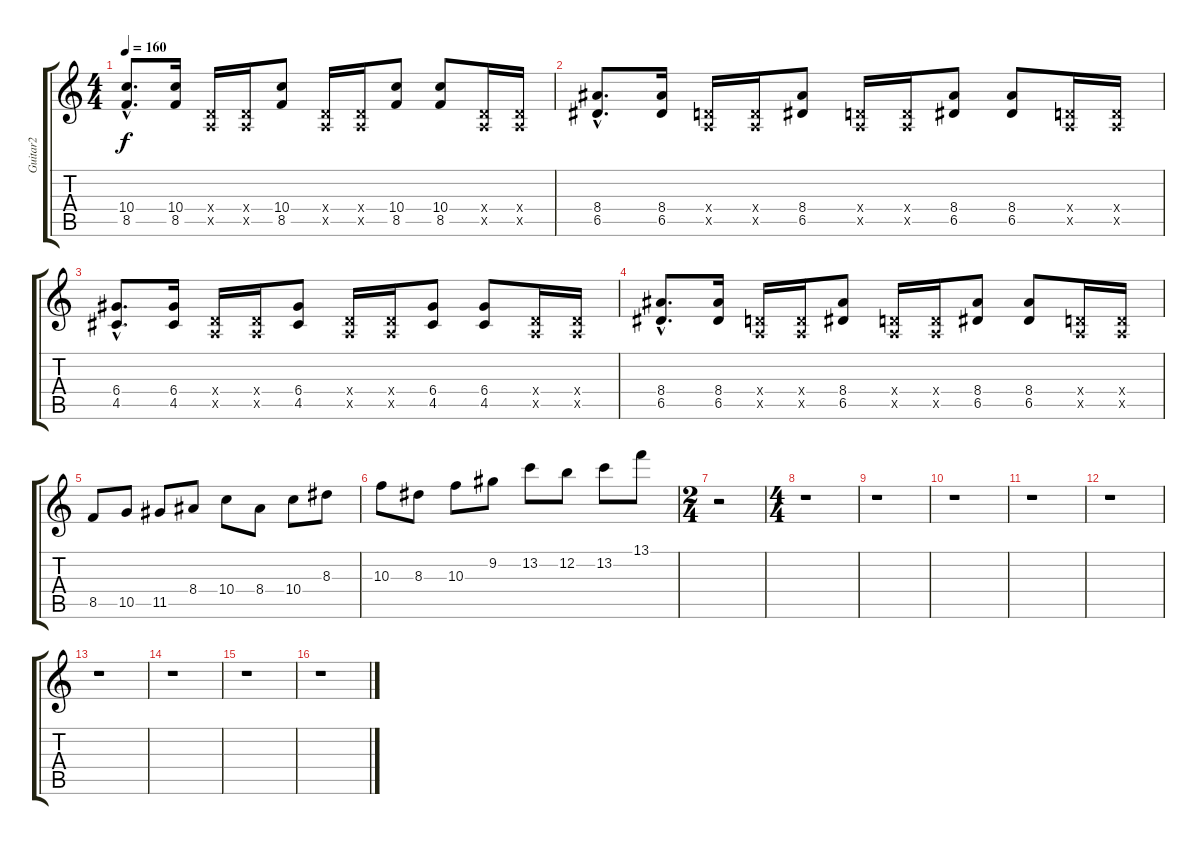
\track ("Guitar2" "Guitar2") {instrument electricguitarmuted}
\staff {score tabs}
\tuning (E4 B3 G3 D3 A2 E2) {hide}
\ts (4 4)
\tempo 160
\clef g2
\ks c
(10.4{hac} 8.5{hac}).8{d dy f} (10.4 8.5).16 (0.4{x} 0.5{x}).16 (0.4{x} 0.5{x}).16 (10.4 8.5).8 (0.4{x} 0.5{x}).16 (0.4{x} 0.5{x}).16 (10.4 8.5).8 (10.4 8.5).8 (0.4{x} 0.5{x}).16 (0.4{x} 0.5{x}).16 |
(8.4{hac} 6.5{hac}).8{d} (8.4 6.5).16 (0.4{x} 0.5{x}).16 (0.4{x} 0.5{x}).16 (8.4 6.5).8 (0.4{x} 0.5{x}).16 (0.4{x} 0.5{x}).16 (8.4 6.5).8 (8.4 6.5).8 (0.4{x} 0.5{x}).16 (0.4{x} 0.5{x}).16 |
(6.4{hac} 4.5{hac}).8{d} (6.4 4.5).16 (0.4{x} 0.5{x}).16 (0.4{x} 0.5{x}).16 (6.4 4.5).8 (0.4{x} 0.5{x}).16 (0.4{x} 0.5{x}).16 (6.4 4.5).8 (6.4 4.5).8 (0.4{x} 0.5{x}).16 (0.4{x} 0.5{x}).16 |
(8.4{hac} 6.5{hac}).8{d} (8.4 6.5).16 (0.4{x} 0.5{x}).16 (0.4{x} 0.5{x}).16 (8.4 6.5).8 (0.4{x} 0.5{x}).16 (0.4{x} 0.5{x}).16 (8.4 6.5).8 (8.4 6.5).8 (0.4{x} 0.5{x}).16 (0.4{x} 0.5{x}).16 |
8.5.8 10.5.8 11.5.8 8.4.8 10.4.8 8.4.8 10.4.8 8.3.8 |
10.3.8 8.3.8 10.3.8 9.2.8 13.2.8 12.2.8 13.2.8 13.1.8 |
\ts (2 4)
r.2 |
\ts (4 4)
r.1 |
r.1 |
r.1 |
r.1 |
r.1 |
r.1 |
r.1 |
r.1 |
r.1
